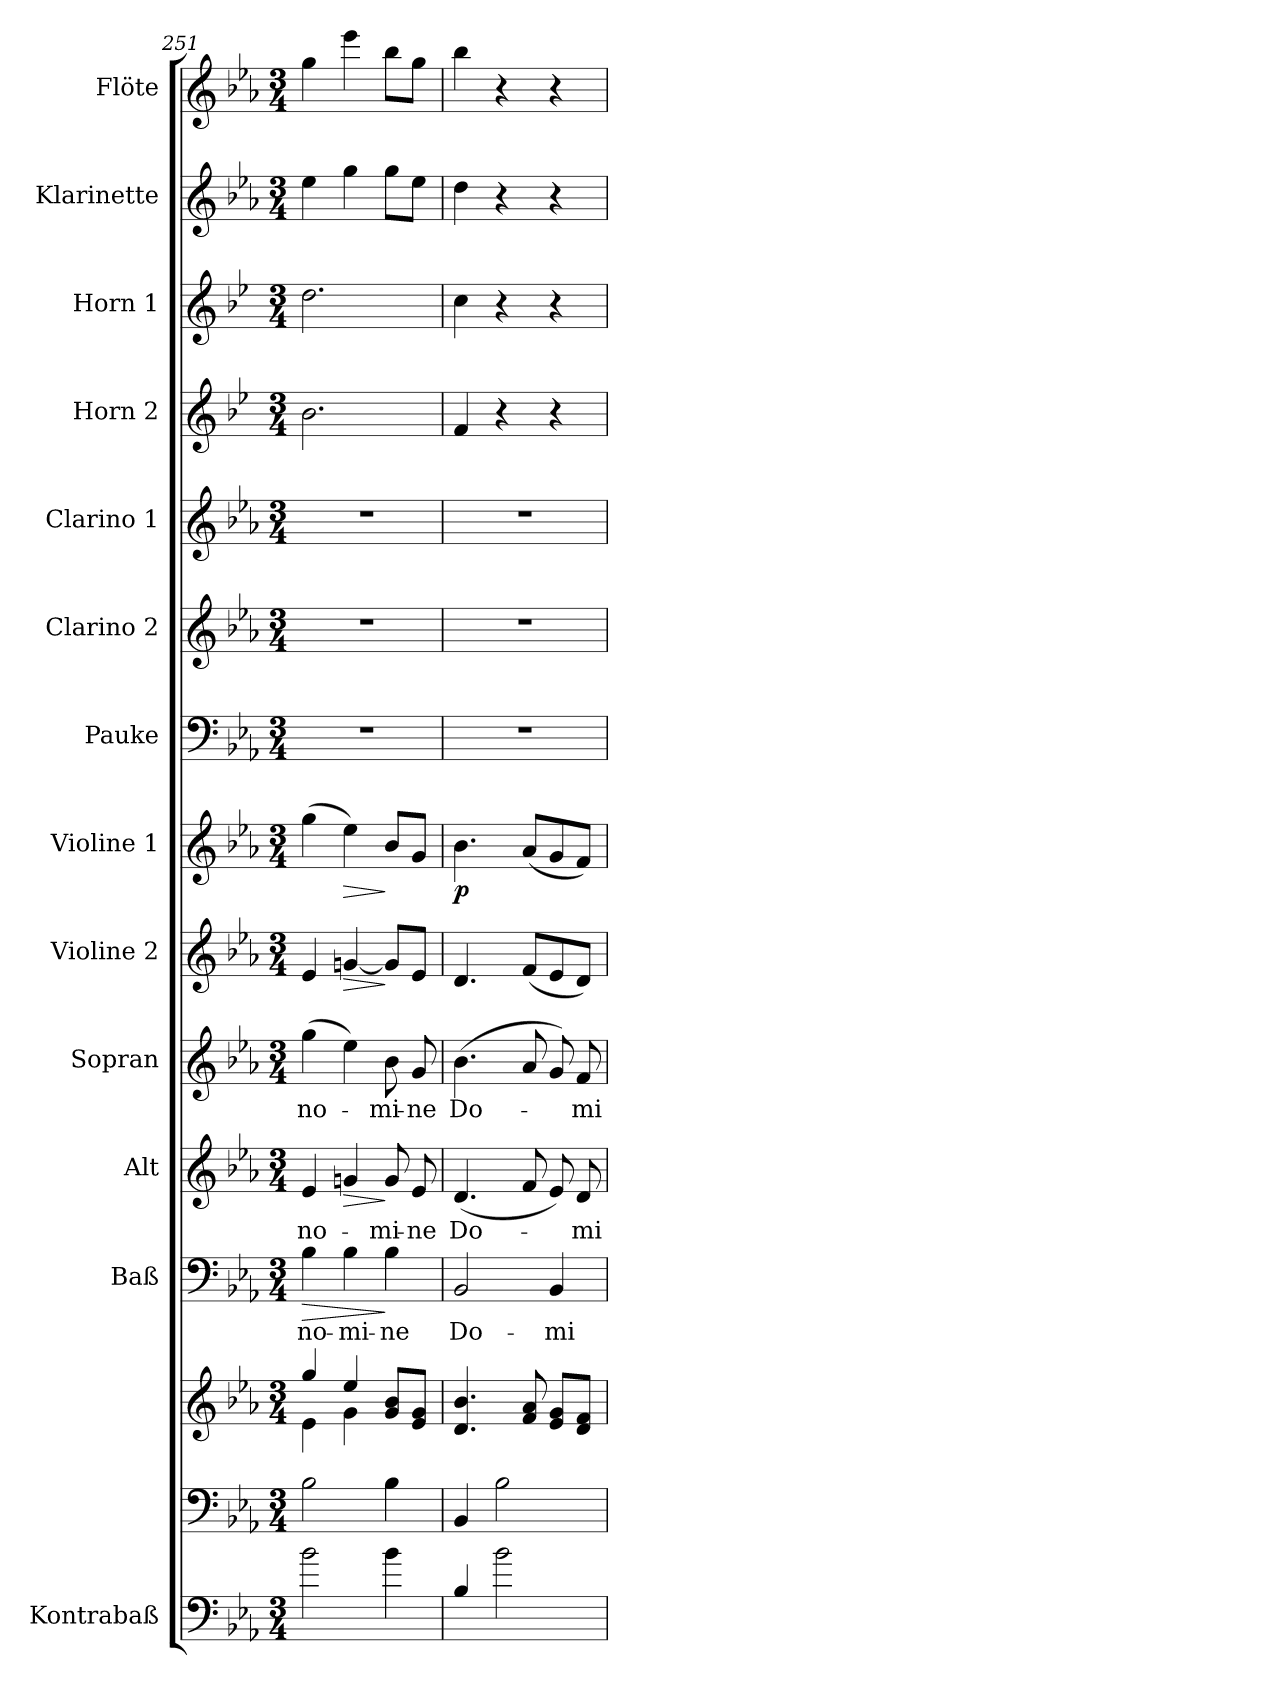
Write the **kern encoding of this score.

**kern	**kern	**kern	**kern	**text	**dynam	**kern	**text	**dynam	**kern	**text	**kern	**dynam	**kern	**dynam	**kern	**kern	**kern	**kern	**kern	**kern	**kern
*part14	*part13	*part13	*part12	*part12	*part12	*part11	*part11	*part11	*part10	*part10	*part9	*part9	*part8	*part8	*part7	*part6	*part5	*part4	*part3	*part2	*part1
*staff15	*staff14	*staff13	*staff12	*staff12	*staff12	*staff11	*staff11	*staff11	*staff10	*staff10	*staff9	*staff9	*staff8	*staff8	*staff7	*staff6	*staff5	*staff4	*staff3	*staff2	*staff1
*I"Kontrabaß	*	*	*I"Baß	*	*	*I"Alt	*	*	*I"Sopran	*	*I"Violine 2	*	*I"Violine 1	*	*I"Pauke	*I"Clarino 2	*I"Clarino 1	*I"Horn 2	*I"Horn 1	*I"Klarinette	*I"Flöte
*I'Kb	*	*	*I'Baß	*	*	*I'Alt	*	*	*I'Sop	*	*I'Vln. 2	*	*I'Vln. 1	*	*I'Pk.	*	*	*I'Hrn. 2	*I'Hrn. 1	*	*I'Fl.
*clefF4	*clefF4	*clefG2	*clefF4	*	*	*clefG2	*	*	*clefG2	*	*clefG2	*	*clefG2	*	*clefF4	*clefG2	*clefG2	*clefG2	*clefG2	*clefG2	*clefG2
*ITrd7c12	*	*	*	*	*	*	*	*	*	*	*	*	*	*	*	*ITrd7c12	*ITrd7c12	*ITrd4c7	*ITrd4c7	*	*
*k[b-e-a-]	*k[b-e-a-]	*k[b-e-a-]	*k[b-e-a-]	*	*	*k[b-e-a-]	*	*	*k[b-e-a-]	*	*k[b-e-a-]	*	*k[b-e-a-]	*	*k[b-e-a-]	*k[b-e-a-]	*k[b-e-a-]	*k[b-e-a-]	*k[b-e-a-]	*k[b-e-a-]	*k[b-e-a-]
*E-:	*E-:	*E-:	*E-:	*	*	*E-:	*	*	*E-:	*	*E-:	*	*E-:	*	*E-:	*E-:	*E-:	*E-:	*E-:	*E-:	*E-:
*M3/4	*M3/4	*M3/4	*M3/4	*	*	*M3/4	*	*	*M3/4	*	*M3/4	*	*M3/4	*	*M3/4	*M3/4	*M3/4	*M3/4	*M3/4	*M3/4	*M3/4
=251	=251	=251	=251	=251	=251	=251	=251	=251	=251	=251	=251	=251	=251	=251	=251	=251	=251	=251	=251	=251	=251
*	*	*^	*	*	*	*	*	*	*	*	*	*	*	*	*	*	*	*	*	*	*
!	!	!	!	!	!LO:LY:b	!LO:HP:b	!	!LO:LY:b	!	!	!LO:LY:b	!	!	!	!	!	!	!	!	!	!	!
2B-\	2B-\	4gg/	4e-\	4B-\	no-	>	4e-/	no-	.	(>4gg\	no-	4e-/	.	(4gg\	.	2.r	2.r	2.r	2.e-\	2.g\	4ee-\	4gg\
!	!	!	!	!	!LO:LY:b	!	!	!	!LO:HP:b	!	!	!	!LO:HP:b	!	!LO:HP:b	!	!	!	!	!	!	!
.	.	4ee-/	4g\	4B-\	-mi-	.	4gn/	.	>	4ee-\)	.	[4gn/	>	4ee-\)	>	.	.	.	.	.	4gg\	4eee-\
!	!	!	!	!	!LO:LY:b	!	!	!LO:LY:b	!	!	!LO:LY:b	!	!	!	!	!	!	!	!	!	!	!
4B-\	4B-\	8g/ 8b-/L	4ryy	4B-\	-ne	]	8g/	-mi-	]	8b-\	-mi-	8g/L]	]	8b-/L	]	.	.	.	.	.	8gg\L	8bb-\L
!	!	!	!	!	!	!	!	!LO:LY:b	!	!	!LO:LY:b	!	!	!	!	!	!	!	!	!	!	!
.	.	8e-/ 8g/J	.	.	.	.	8e-/	-ne	.	8g/	-ne	8e-/J	.	8g/J	.	.	.	.	.	.	8ee-\J	8gg\J
*	*	*v	*v	*	*	*	*	*	*	*	*	*	*	*	*	*	*	*	*	*	*	*
!!LO:PB:g=z
=252	=252	=252	=252	=252	=252	=252	=252	=252	=252	=252	=252	=252	=252	=252	=252	=252	=252	=252	=252	=252	=252
!	!	!	!	!LO:LY:b	!	!	!LO:LY:b	!	!	!LO:LY:b	!	!	!	!LO:DY:b	!	!	!	!	!	!	!
4BB-/	4BB-/	4.d/ 4.b-/	2BB-/	Do-	.	(<4.d/	Do-	.	(<4.b-\	Do-	4.d/	.	4.b-\	p	2.r	2.r	2.r	4B-/	4f\	4dd\	4bb-\
2B-\	2B-\	.	.	.	.	.	.	.	.	.	.	.	.	.	.	.	.	4r	4r	4r	4r
.	.	8f/ 8a-/	.	.	.	8f/	.	.	8a-/	.	(<8f/L	.	(<8a-/L	.	.	.	.	.	.	.	.
!	!	!	!	!LO:LY:b	!	!	!	!	!	!	!	!	!	!	!	!	!	!	!	!	!
.	.	8e-/ 8g/L	4BB-/	-mi-	.	8e-/)	.	.	8g/)	.	8e-/	.	8g/	.	.	.	.	4r	4r	4r	4r
!	!	!	!	!	!	!	!LO:LY:b	!	!	!LO:LY:b	!	!	!	!	!	!	!	!	!	!	!
.	.	8d/ 8f/J	.	.	.	8d/	-mi-	.	8f/	-mi-	8d/J)	.	8f/J)	.	.	.	.	.	.	.	.
=	=	=	=	=	=	=	=	=	=	=	=	=	=	=	=	=	=	=	=	=	=
*-	*-	*-	*-	*-	*-	*-	*-	*-	*-	*-	*-	*-	*-	*-	*-	*-	*-	*-	*-	*-	*-
